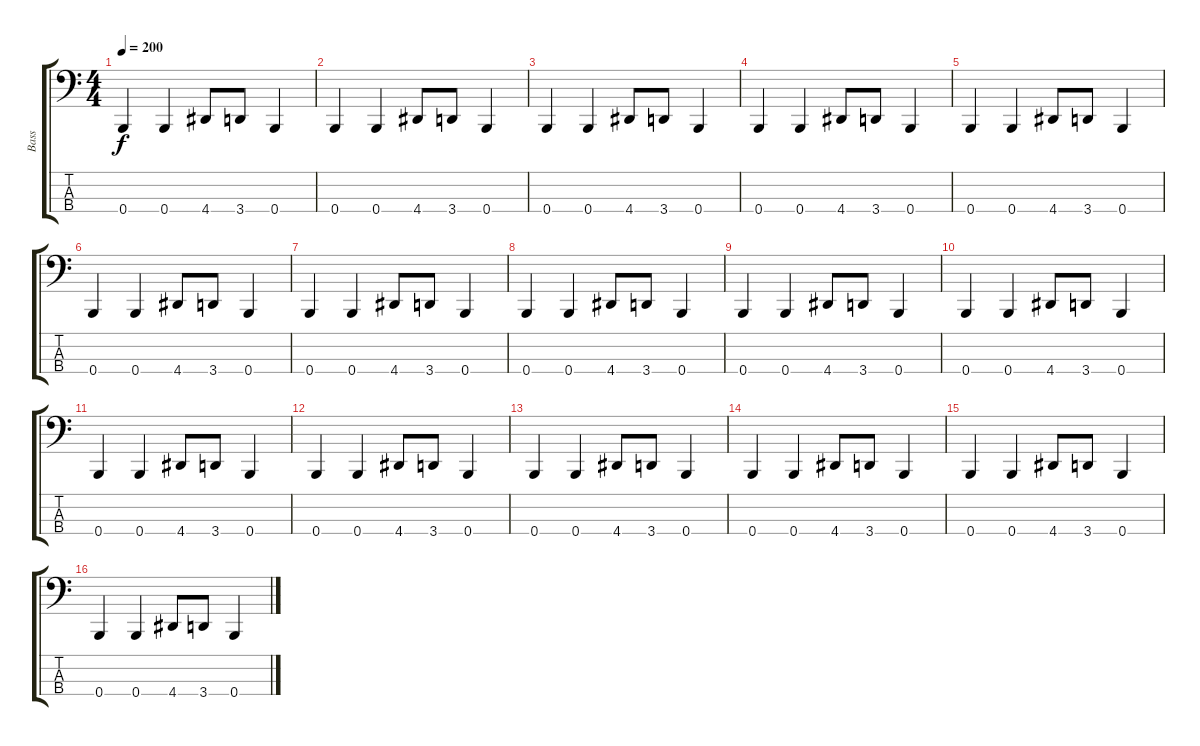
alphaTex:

\track ("Bass" "Bass") {instrument electricbassfinger}
\staff {score tabs}
\tuning (D2 A1 E1 B0) {hide}
\ts (4 4)
\tempo 200
\clef f4
\ks c
0.4.4{dy f} 0.4.4 4.4.8 3.4.8 0.4.4 |
0.4.4 0.4.4 4.4.8 3.4.8 0.4.4 |
0.4.4 0.4.4 4.4.8 3.4.8 0.4.4 |
0.4.4 0.4.4 4.4.8 3.4.8 0.4.4 |
0.4.4 0.4.4 4.4.8 3.4.8 0.4.4 |
0.4.4 0.4.4 4.4.8 3.4.8 0.4.4 |
0.4.4 0.4.4 4.4.8 3.4.8 0.4.4 |
0.4.4 0.4.4 4.4.8 3.4.8 0.4.4 |
0.4.4 0.4.4 4.4.8 3.4.8 0.4.4 |
0.4.4 0.4.4 4.4.8 3.4.8 0.4.4 |
0.4.4 0.4.4 4.4.8 3.4.8 0.4.4 |
0.4.4 0.4.4 4.4.8 3.4.8 0.4.4 |
0.4.4 0.4.4 4.4.8 3.4.8 0.4.4 |
0.4.4 0.4.4 4.4.8 3.4.8 0.4.4 |
0.4.4 0.4.4 4.4.8 3.4.8 0.4.4 |
0.4.4 0.4.4 4.4.8 3.4.8 0.4.4
